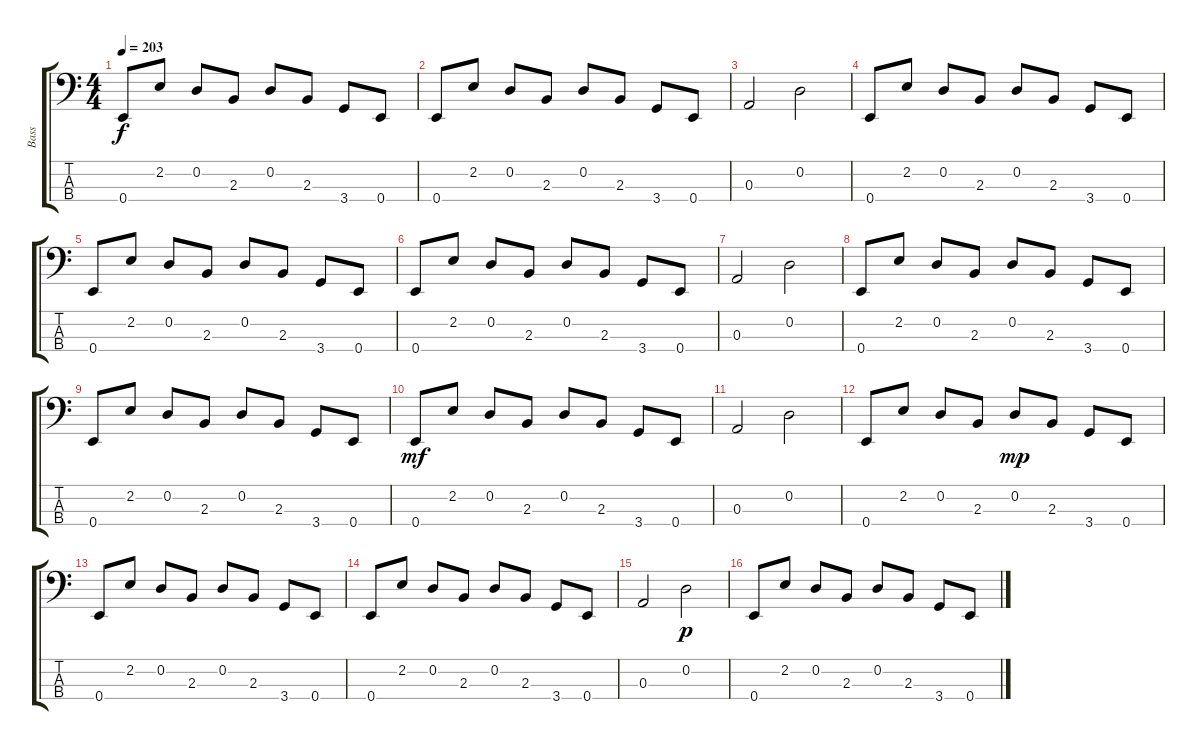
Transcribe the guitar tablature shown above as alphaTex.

\track ("Bass" "Bass") {instrument electricbassfinger}
\staff {score tabs}
\tuning (G2 D2 A1 E1) {hide}
\ts (4 4)
\tempo 203
\clef f4
\ks c
0.4.8{dy f} 2.2.8 0.2.8 2.3.8 0.2.8 2.3.8 3.4.8 0.4.8 |
0.4.8 2.2.8 0.2.8 2.3.8 0.2.8 2.3.8 3.4.8 0.4.8 |
0.3.2 0.2.2 |
0.4.8 2.2.8 0.2.8 2.3.8 0.2.8 2.3.8 3.4.8 0.4.8 |
0.4.8 2.2.8 0.2.8 2.3.8 0.2.8 2.3.8 3.4.8 0.4.8 |
0.4.8 2.2.8 0.2.8 2.3.8 0.2.8 2.3.8 3.4.8 0.4.8 |
0.3.2 0.2.2 |
0.4.8 2.2.8 0.2.8 2.3.8 0.2.8 2.3.8 3.4.8 0.4.8 |
0.4.8 2.2.8 0.2.8 2.3.8 0.2.8 2.3.8 3.4.8 0.4.8 |
0.4.8{dy mf} 2.2.8 0.2.8 2.3.8 0.2.8 2.3.8 3.4.8 0.4.8 |
0.3.2 0.2.2 |
0.4.8 2.2.8 0.2.8 2.3.8 0.2.8{dy mp} 2.3.8 3.4.8 0.4.8 |
0.4.8 2.2.8 0.2.8 2.3.8 0.2.8 2.3.8 3.4.8 0.4.8 |
0.4.8 2.2.8 0.2.8 2.3.8 0.2.8 2.3.8 3.4.8 0.4.8 |
0.3.2 0.2.2{dy p} |
0.4.8 2.2.8 0.2.8 2.3.8 0.2.8 2.3.8 3.4.8 0.4.8
